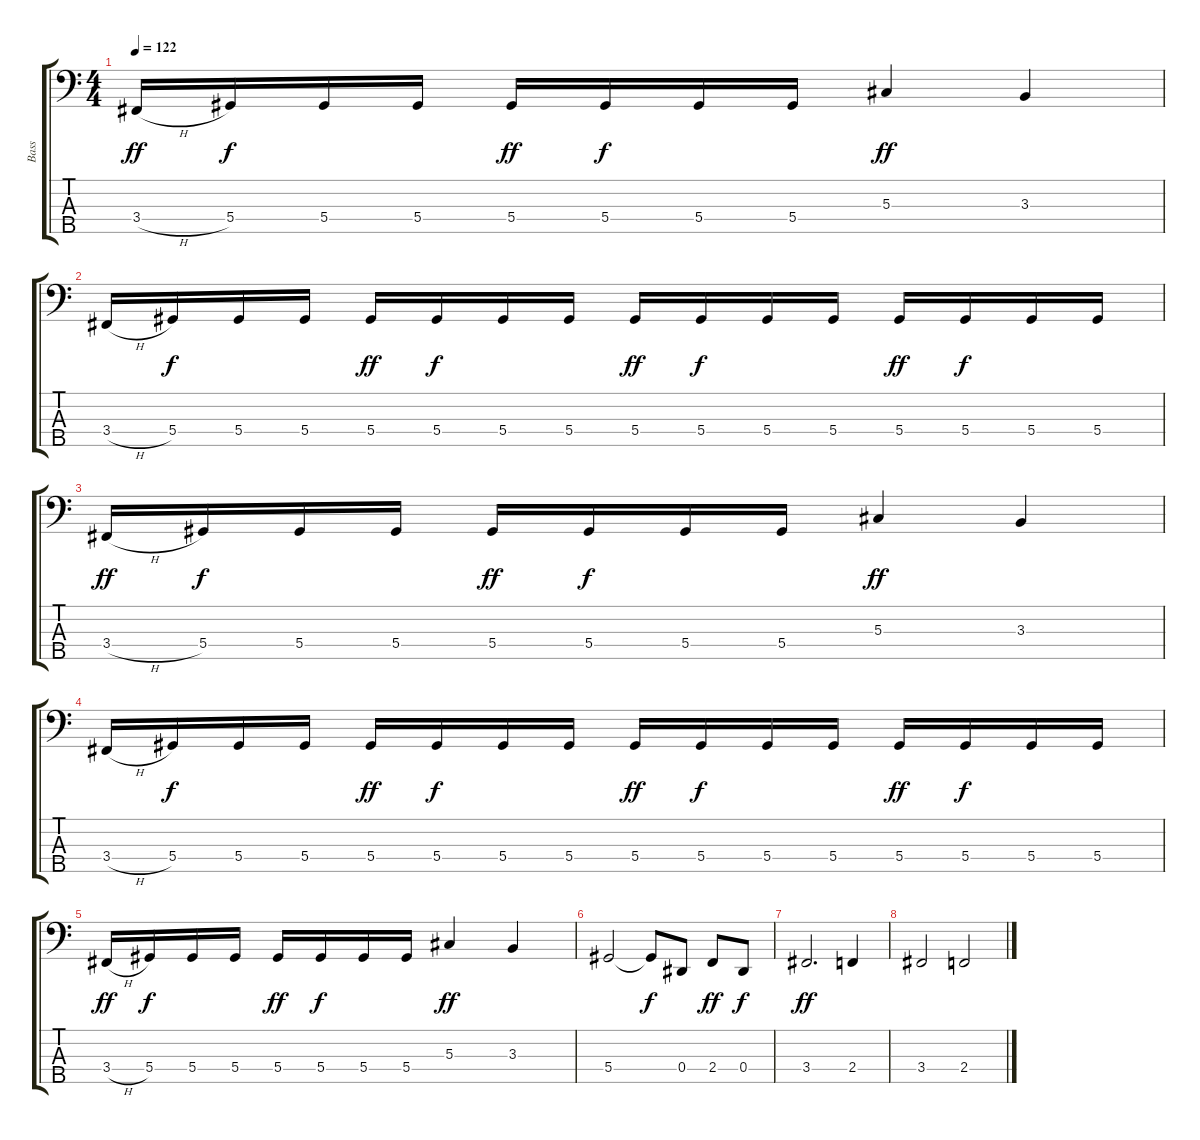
\track ("Bass" "Bass") {instrument electricbassfinger}
\staff {score tabs}
\tuning (Gb2 Db2 Ab1 Eb1 Bb0) {hide}
\ts (4 4)
\tempo 122
\clef f4
\ks c
3.4{h}.16{dy ff} 5.4.16{dy f} 5.4.16 5.4.16 5.4.16{dy ff} 5.4.16{dy f} 5.4.16 5.4.16 5.3.4{dy ff} 3.3.4 |
3.4{h}.16 5.4.16{dy f} 5.4.16 5.4.16 5.4.16{dy ff} 5.4.16{dy f} 5.4.16 5.4.16 5.4.16{dy ff} 5.4.16{dy f} 5.4.16 5.4.16 5.4.16{dy ff} 5.4.16{dy f} 5.4.16 5.4.16 |
3.4{h}.16{dy ff} 5.4.16{dy f} 5.4.16 5.4.16 5.4.16{dy ff} 5.4.16{dy f} 5.4.16 5.4.16 5.3.4{dy ff} 3.3.4 |
3.4{h}.16 5.4.16{dy f} 5.4.16 5.4.16 5.4.16{dy ff} 5.4.16{dy f} 5.4.16 5.4.16 5.4.16{dy ff} 5.4.16{dy f} 5.4.16 5.4.16 5.4.16{dy ff} 5.4.16{dy f} 5.4.16 5.4.16 |
3.4{h}.16{dy ff} 5.4.16{dy f} 5.4.16 5.4.16 5.4.16{dy ff} 5.4.16{dy f} 5.4.16 5.4.16 5.3.4{dy ff} 3.3.4 |
5.4.2 5.4{t}.8{dy f} 0.4.8 2.4.8{dy ff} 0.4.8{dy f} |
3.4.2{d dy ff} 2.4.4 |
3.4.2 2.4.2
